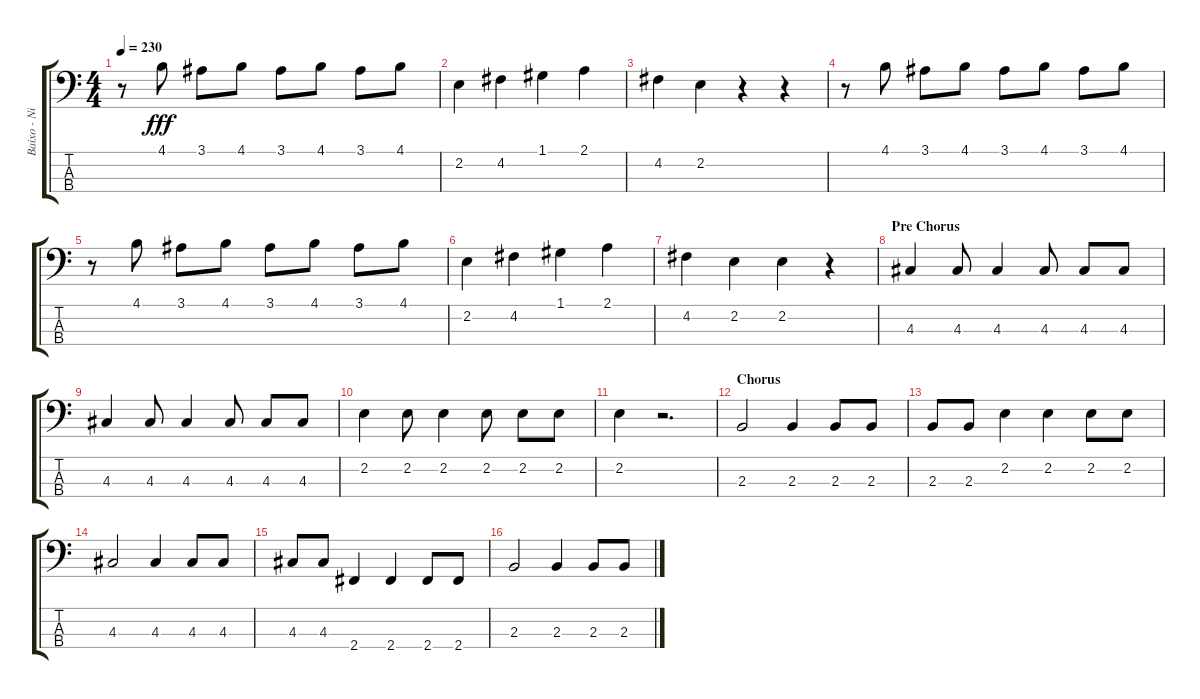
\track ("Baixo - Nikola" "Baixo - Ni") {instrument electricbasspick}
\staff {score tabs}
\tuning (G2 D2 A1 E1) {hide}
\ts (4 4)
\tempo 230
\clef f4
\ks c
r.8{dy fff} 4.1.8 3.1.8 4.1.8 3.1.8 4.1.8 3.1.8 4.1.8 |
2.2.4 4.2.4 1.1.4 2.1.4 |
4.2.4 2.2.4 r.4 r.4 |
r.8 4.1.8 3.1.8 4.1.8 3.1.8 4.1.8 3.1.8 4.1.8 |
r.8 4.1.8 3.1.8 4.1.8 3.1.8 4.1.8 3.1.8 4.1.8 |
2.2.4 4.2.4 1.1.4 2.1.4 |
4.2.4 2.2.4 2.2.4 r.4 |
\section ("" "Pre Chorus")
4.3.4 4.3.8 4.3.4 4.3.8 4.3.8 4.3.8 |
4.3.4 4.3.8 4.3.4 4.3.8 4.3.8 4.3.8 |
2.2.4 2.2.8 2.2.4 2.2.8 2.2.8 2.2.8 |
2.2.4 r.2{d} |
\section ("" "Chorus")
2.3.2 2.3.4 2.3.8 2.3.8 |
2.3.8 2.3.8 2.2.4 2.2.4 2.2.8 2.2.8 |
4.3.2 4.3.4 4.3.8 4.3.8 |
4.3.8 4.3.8 2.4.4 2.4.4 2.4.8 2.4.8 |
2.3.2 2.3.4 2.3.8 2.3.8
